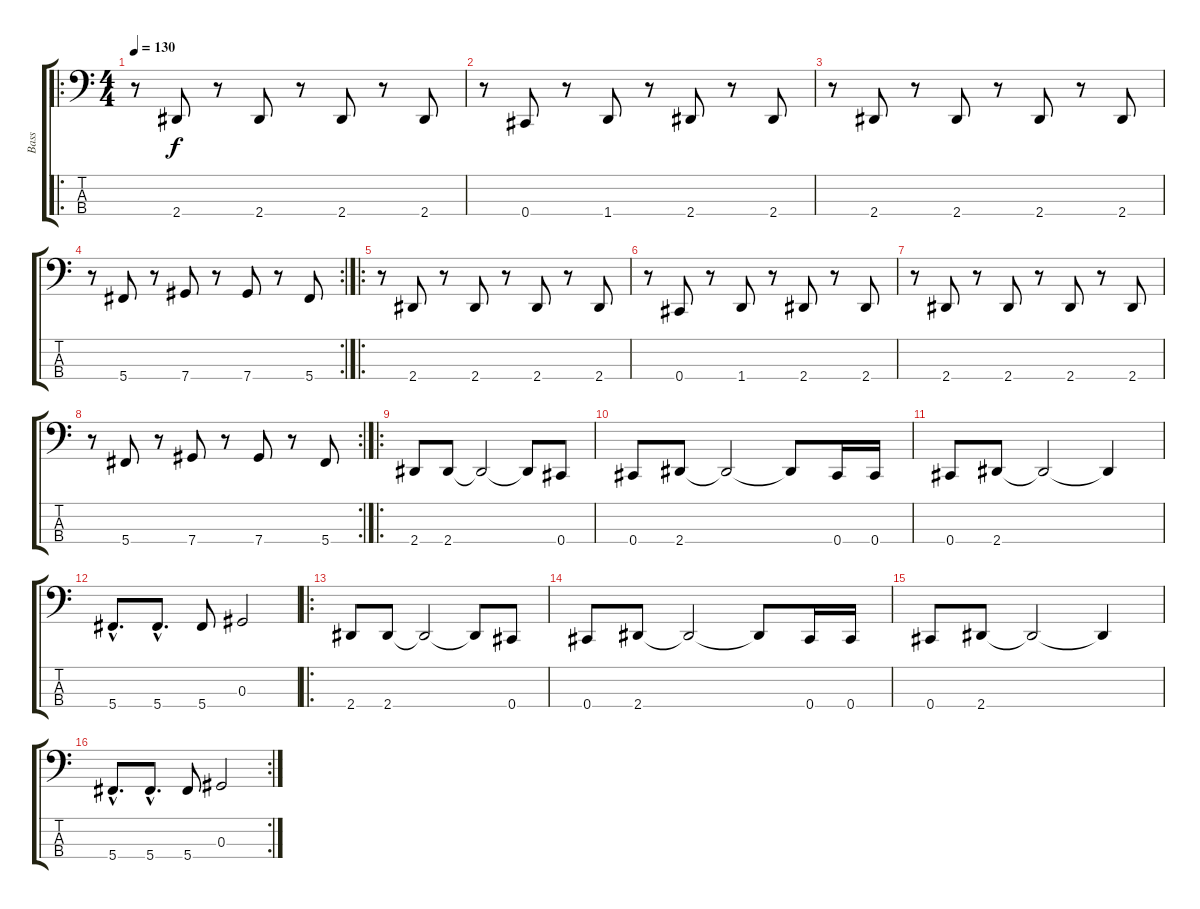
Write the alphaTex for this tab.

\track ("Bass" "Bass") {instrument synthbass1}
\staff {score tabs}
\tuning (Gb2 Db2 Ab1 Db1) {hide}
\ro
\ts (4 4)
\tempo 130
\clef f4
\ks c
r.8{dy f} 2.4.8 r.8 2.4.8 r.8 2.4.8 r.8 2.4.8 |
r.8 0.4.8 r.8 1.4.8 r.8 2.4.8 r.8 2.4.8 |
r.8 2.4.8 r.8 2.4.8 r.8 2.4.8 r.8 2.4.8 |
\rc 2
r.8 5.4.8 r.8 7.4.8 r.8 7.4.8 r.8 5.4.8 |
\ro
r.8 2.4.8 r.8 2.4.8 r.8 2.4.8 r.8 2.4.8 |
r.8 0.4.8 r.8 1.4.8 r.8 2.4.8 r.8 2.4.8 |
r.8 2.4.8 r.8 2.4.8 r.8 2.4.8 r.8 2.4.8 |
\rc 2
r.8 5.4.8 r.8 7.4.8 r.8 7.4.8 r.8 5.4.8 |
\ro
2.4.8 2.4.8 2.4{t}.2 2.4{t}.8 0.4.8 |
0.4.8 2.4.8 2.4{t}.2 2.4{t}.8 0.4.16 0.4.16 |
0.4.8 2.4.8 2.4{t}.2 2.4{t}.4 |
5.4{hac}.8{d} 5.4{hac}.8{d} 5.4.8 0.3.2 |
\ro
2.4.8 2.4.8 2.4{t}.2 2.4{t}.8 0.4.8 |
0.4.8 2.4.8 2.4{t}.2 2.4{t}.8 0.4.16 0.4.16 |
0.4.8 2.4.8 2.4{t}.2 2.4{t}.4 |
\rc 2
5.4{hac}.8{d} 5.4{hac}.8{d} 5.4.8 0.3.2
